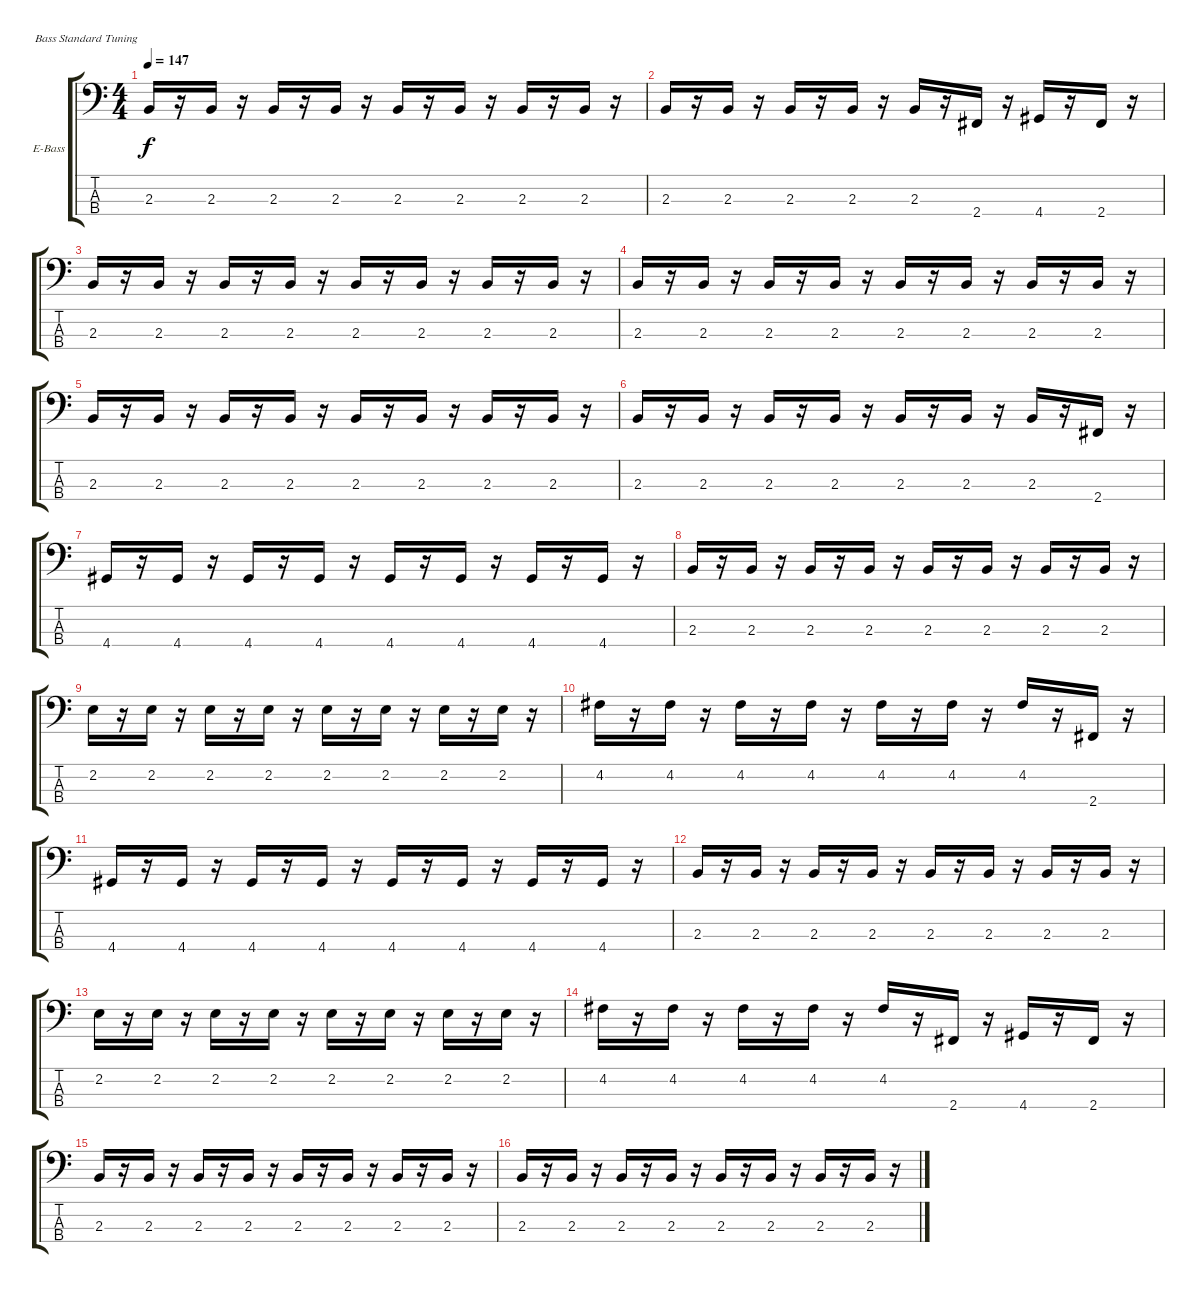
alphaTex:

\bracketExtendMode groupsimilarinstruments
\firstSystemTrackNameOrientation horizontal
\otherSystemsTrackNameOrientation horizontal
\track ("Bass" "E-Bass") {instrument electricbasspick}
\staff {score tabs}
\tuning (G2 D2 A1 E1)
\ts (4 4)
\tempo 147
\clef f4
\ks c
2.3.16{dy f} r.16 2.3.16 r.16 2.3.16 r.16 2.3.16 r.16 2.3.16 r.16 2.3.16 r.16 2.3.16 r.16 2.3.16 r.16 |
2.3.16 r.16 2.3.16 r.16 2.3.16 r.16 2.3.16 r.16 2.3.16 r.16 2.4.16 r.16 4.4.16 r.16 2.4.16 r.16 |
2.3.16 r.16 2.3.16 r.16 2.3.16 r.16 2.3.16 r.16 2.3.16 r.16 2.3.16 r.16 2.3.16 r.16 2.3.16 r.16 |
2.3.16 r.16 2.3.16 r.16 2.3.16 r.16 2.3.16 r.16 2.3.16 r.16 2.3.16 r.16 2.3.16 r.16 2.3.16 r.16 |
2.3.16 r.16 2.3.16 r.16 2.3.16 r.16 2.3.16 r.16 2.3.16 r.16 2.3.16 r.16 2.3.16 r.16 2.3.16 r.16 |
2.3.16 r.16 2.3.16 r.16 2.3.16 r.16 2.3.16 r.16 2.3.16 r.16 2.3.16 r.16 2.3.16 r.16 2.4.16 r.16 |
4.4.16 r.16 4.4.16 r.16 4.4.16 r.16 4.4.16 r.16 4.4.16 r.16 4.4.16 r.16 4.4.16 r.16 4.4.16 r.16 |
2.3.16 r.16 2.3.16 r.16 2.3.16 r.16 2.3.16 r.16 2.3.16 r.16 2.3.16 r.16 2.3.16 r.16 2.3.16 r.16 |
2.2.16 r.16 2.2.16 r.16 2.2.16 r.16 2.2.16 r.16 2.2.16 r.16 2.2.16 r.16 2.2.16 r.16 2.2.16 r.16 |
4.2.16 r.16 4.2.16 r.16 4.2.16 r.16 4.2.16 r.16 4.2.16 r.16 4.2.16 r.16 4.2.16 r.16 2.4.16 r.16 |
4.4.16 r.16 4.4.16 r.16 4.4.16 r.16 4.4.16 r.16 4.4.16 r.16 4.4.16 r.16 4.4.16 r.16 4.4.16 r.16 |
2.3.16 r.16 2.3.16 r.16 2.3.16 r.16 2.3.16 r.16 2.3.16 r.16 2.3.16 r.16 2.3.16 r.16 2.3.16 r.16 |
2.2.16 r.16 2.2.16 r.16 2.2.16 r.16 2.2.16 r.16 2.2.16 r.16 2.2.16 r.16 2.2.16 r.16 2.2.16 r.16 |
4.2.16 r.16 4.2.16 r.16 4.2.16 r.16 4.2.16 r.16 4.2.16 r.16 2.4.16 r.16 4.4.16 r.16 2.4.16 r.16 |
2.3.16 r.16 2.3.16 r.16 2.3.16 r.16 2.3.16 r.16 2.3.16 r.16 2.3.16 r.16 2.3.16 r.16 2.3.16 r.16 |
2.3.16 r.16 2.3.16 r.16 2.3.16 r.16 2.3.16 r.16 2.3.16 r.16 2.3.16 r.16 2.3.16 r.16 2.3.16 r.16
